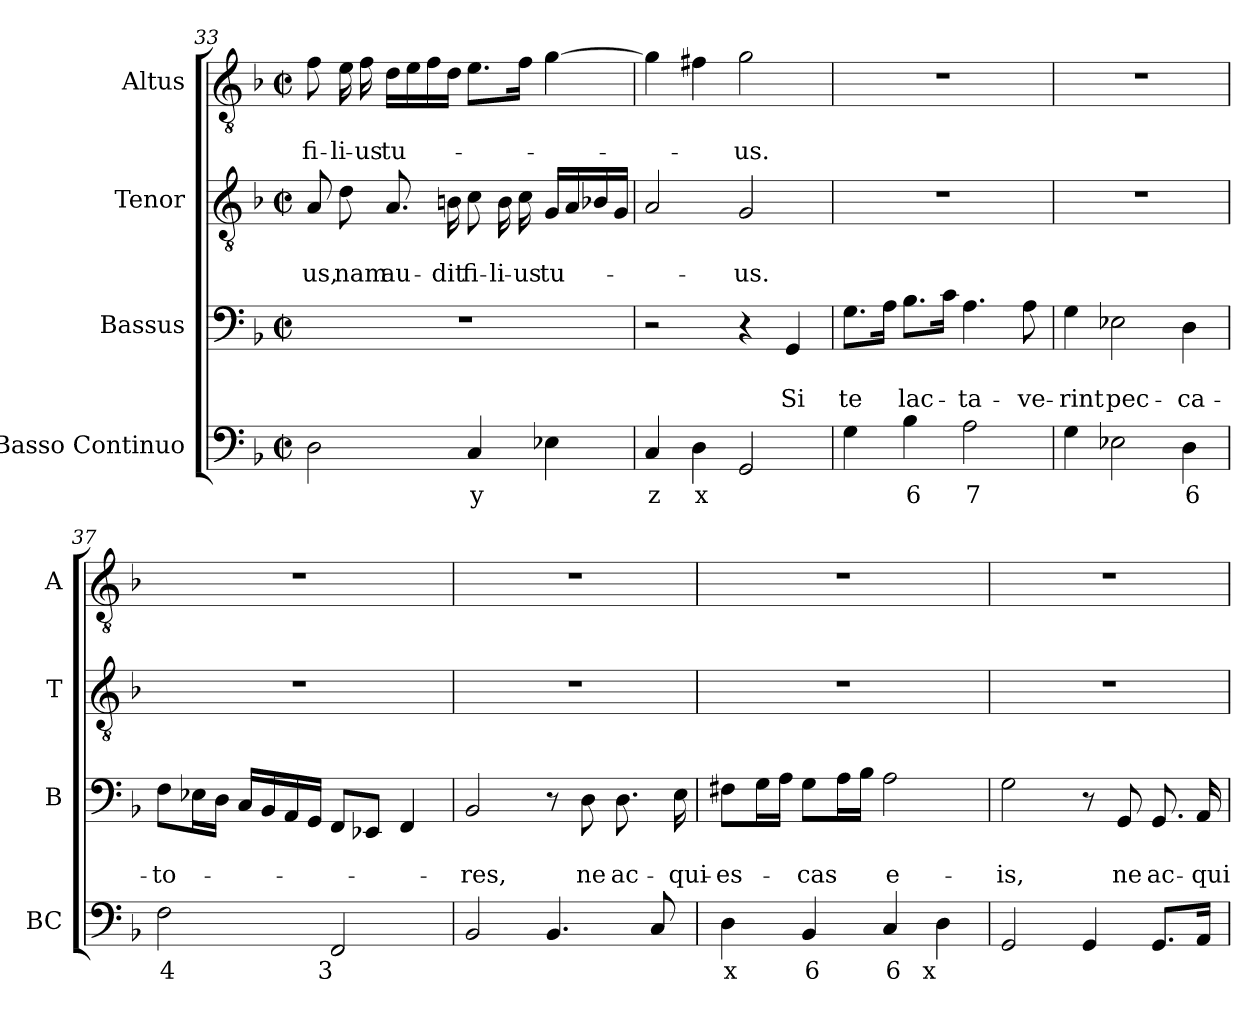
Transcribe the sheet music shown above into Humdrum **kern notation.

**kern	**text	**kern	**text	**text	**kern	**text	**text	**kern	**text	**text
*part4	*part4	*part3	*part3	*part3	*part2	*part2	*part2	*part1	*part1	*part1
*staff4	*staff4	*staff3	*staff3	*staff3	*staff2	*staff2	*staff2	*staff1	*staff1	*staff1
*I"Basso Continuo	*	*I"Bassus	*	*	*I"Tenor	*	*	*I"Altus	*	*
*I'BC	*	*I'B	*	*	*I'T	*	*	*I'A	*	*
!!LO:LB:g=z
*clefF4	*	*clefF4	*	*	*clefGv2	*	*	*clefGv2	*	*
*k[b-]	*	*k[b-]	*	*	*k[b-]	*	*	*k[b-]	*	*
*F:	*	*F:	*	*	*F:	*	*	*F:	*	*
*M2/2	*	*M2/2	*	*	*M2/2	*	*	*M2/2	*	*
*met(c|)	*	*met(c|)	*	*	*met(c|)	*	*	*met(c|)	*	*
=33	=33	=33	=33	=33	=33	=33	=33	=33	=33	=33
!	!	!	!	!	!	!	!LO:LY:b	!	!	!
!	!	!	!	!	!	!	!	!	!	!LO:LY:b
2D\	.	1r	.	.	8A/	.	-us,	8f\	.	fi-
!	!	!	!	!	!	!	!LO:LY:b	!	!	!
!	!	!	!	!	!	!	!	!	!	!LO:LY:b
.	.	.	.	.	8d\	.	nam	16e\	.	-li-
!	!	!	!	!	!	!	!	!	!	!LO:LY:b
.	.	.	.	.	.	.	.	16f\	.	-us
!	!	!	!	!	!	!	!LO:LY:b	!	!	!
!	!	!	!	!	!	!	!	!	!	!LO:LY:b
.	.	.	.	.	8.A/	.	au-	16d\LL	.	tu-
.	.	.	.	.	.	.	.	16e\	.	.
.	.	.	.	.	.	.	.	16f\	.	.
!	!	!	!	!	!	!	!LO:LY:b	!	!	!
.	.	.	.	.	16Bn\	.	-dit	16d\JJ	.	.
!	!LO:LY:b	!	!	!	!	!	!	!	!	!
!	!	!	!	!	!	!	!LO:LY:b	!	!	!
4C/	y	.	.	.	8c\	.	fi-	8.e\L	.	.
!	!	!	!	!	!	!	!LO:LY:b	!	!	!
.	.	.	.	.	16B\	.	-li-	.	.	.
!	!	!	!	!	!	!	!LO:LY:b	!	!	!
.	.	.	.	.	16c\	.	-us	16f\Jk	.	.
!	!	!	!	!	!	!	!LO:LY:b	!	!	!
4E-X\	.	.	.	.	16G/LL	.	tu-	[4g\	.	.
.	.	.	.	.	16A/	.	.	.	.	.
.	.	.	.	.	16B-X/	.	.	.	.	.
.	.	.	.	.	16G/JJ	.	.	.	.	.
=34	=34	=34	=34	=34	=34	=34	=34	=34	=34	=34
!	!LO:LY:b	!	!	!	!	!	!	!	!	!
*^	*	*	*	*	*	*	*	*	*	*
!	!	!LO:LY:b	!	!	!	!	!	!	!	!	!
4C/	4ryy	z	2r	.	.	2A/	.	.	4g\]	.	.
!	!	!LO:LY:b	!	!	!	!	!	!	!	!	!
4D\	4ryy	x	.	.	.	.	.	.	4f#X\	.	.
!	!	!	!	!	!	!	!	!LO:LY:b	!	!	!
!	!	!	!	!	!	!	!	!	!	!	!LO:LY:b
2GG/	2ryy	.	4r	.	.	2G/	.	-us.	2g\	.	-us.
!	!	!	!	!	!LO:LY:b	!	!	!	!	!	!
.	.	.	4GG/	.	Si	.	.	.	.	.	.
=35	=35	=35	=35	=35	=35	=35	=35	=35	=35	=35	=35
!	!	!	!	!	!LO:LY:b	!	!	!	!	!	!
4G\	2ryy	.	8.G\L	.	te	1r	.	.	1r	.	.
.	.	.	16A\Jk	.	.	.	.	.	.	.	.
!	!	!LO:LY:b	!	!	!	!	!	!	!	!	!
!	!	!	!	!	!LO:LY:b	!	!	!	!	!	!
4B-\	.	6	8.B-\L	.	lac-	.	.	.	.	.	.
.	.	.	16c\Jk	.	.	.	.	.	.	.	.
!	!	!LO:LY:b	!	!	!	!	!	!	!	!	!
!	!	!	!	!	!LO:LY:b	!	!	!	!	!	!
2A\	4.ryy	7	4.A\	.	-ta-	.	.	.	.	.	.
!	!	!LO:LY:b	!	!	!	!	!	!	!	!	!
!	!	!	!	!	!LO:LY:b	!	!	!	!	!	!
.	8ryy	6~x	8A\	.	-ve-	.	.	.	.	.	.
*v	*v	*	*	*	*	*	*	*	*	*	*
=36	=36	=36	=36	=36	=36	=36	=36	=36	=36	=36
*^	*	*	*	*	*	*	*	*	*	*
!	!	!	!	!	!LO:LY:b	!	!	!	!	!	!
*v	*v	*	*	*	*	*	*	*	*	*	*
4G\	.	4G\	.	-rint	1r	.	.	1r	.	.
!	!	!	!	!LO:LY:b	!	!	!	!	!	!
2E-X\	.	2E-X\	.	pec-	.	.	.	.	.	.
!	!LO:LY:b	!	!	!	!	!	!	!	!	!
!	!	!	!	!LO:LY:b	!	!	!	!	!	!
4D\	6	4D\	.	-ca-	.	.	.	.	.	.
!!LO:PB:g=z
=37	=37	=37	=37	=37	=37	=37	=37	=37	=37	=37
!	!LO:LY:b	!	!	!	!	!	!	!	!	!
!	!	!	!	!LO:LY:b	!	!	!	!	!	!
2F\	4	8F\L	.	-to-	1r	.	.	1r	.	.
.	.	16E-X\L	.	.	.	.	.	.	.	.
.	.	16D\JJ	.	.	.	.	.	.	.	.
.	.	16C/LL	.	.	.	.	.	.	.	.
.	.	16BB-/	.	.	.	.	.	.	.	.
.	.	16AA/	.	.	.	.	.	.	.	.
.	.	16GG/JJ	.	.	.	.	.	.	.	.
!	!LO:LY:b	!	!	!	!	!	!	!	!	!
2FF/	3	8FF/L	.	.	.	.	.	.	.	.
.	.	8EE-X/J	.	.	.	.	.	.	.	.
.	.	4FF/	.	.	.	.	.	.	.	.
=38	=38	=38	=38	=38	=38	=38	=38	=38	=38	=38
!	!	!	!	!LO:LY:b	!	!	!	!	!	!
2BB-/	.	2BB-/	.	-res,	1r	.	.	1r	.	.
4.BB-/	.	8r	.	.	.	.	.	.	.	.
!	!	!	!	!LO:LY:b	!	!	!	!	!	!
.	.	8D\	.	ne	.	.	.	.	.	.
!	!	!	!	!LO:LY:b	!	!	!	!	!	!
.	.	8.D\	.	ac-	.	.	.	.	.	.
8C/	.	.	.	.	.	.	.	.	.	.
!	!	!	!	!LO:LY:b	!	!	!	!	!	!
.	.	16E\	.	-qui-	.	.	.	.	.	.
=39	=39	=39	=39	=39	=39	=39	=39	=39	=39	=39
!	!LO:LY:b	!	!	!	!	!	!	!	!	!
!	!	!	!	!LO:LY:b	!	!	!	!	!	!
4D\	x	8F#X\L	.	-es-	1r	.	.	1r	.	.
.	.	16G\L	.	.	.	.	.	.	.	.
.	.	16A\JJ	.	.	.	.	.	.	.	.
!	!LO:LY:b	!	!	!	!	!	!	!	!	!
!	!	!	!	!LO:LY:b	!	!	!	!	!	!
4BB-/	6	8G\L	.	-cas	.	.	.	.	.	.
.	.	16A\L	.	.	.	.	.	.	.	.
.	.	16B-\JJ	.	.	.	.	.	.	.	.
!	!LO:LY:b	!	!	!	!	!	!	!	!	!
!	!	!	!	!LO:LY:b	!	!	!	!	!	!
4C/	6	2A\	.	e-	.	.	.	.	.	.
!	!LO:LY:b	!	!	!	!	!	!	!	!	!
4D\	x	.	.	.	.	.	.	.	.	.
=40	=40	=40	=40	=40	=40	=40	=40	=40	=40	=40
!	!	!	!	!LO:LY:b	!	!	!	!	!	!
2GG/	.	2G\	.	-is,	1r	.	.	1r	.	.
4GG/	.	8r	.	.	.	.	.	.	.	.
!	!	!	!	!LO:LY:b	!	!	!	!	!	!
.	.	8GG/	.	ne	.	.	.	.	.	.
!	!	!	!	!LO:LY:b	!	!	!	!	!	!
8.GG/L	.	8.GG/	.	ac-	.	.	.	.	.	.
!	!	!	!	!LO:LY:b	!	!	!	!	!	!
16AA/Jk	.	16AA/	.	-qui-	.	.	.	.	.	.
=	=	=	=	=	=	=	=	=	=	=
*-	*-	*-	*-	*-	*-	*-	*-	*-	*-	*-
